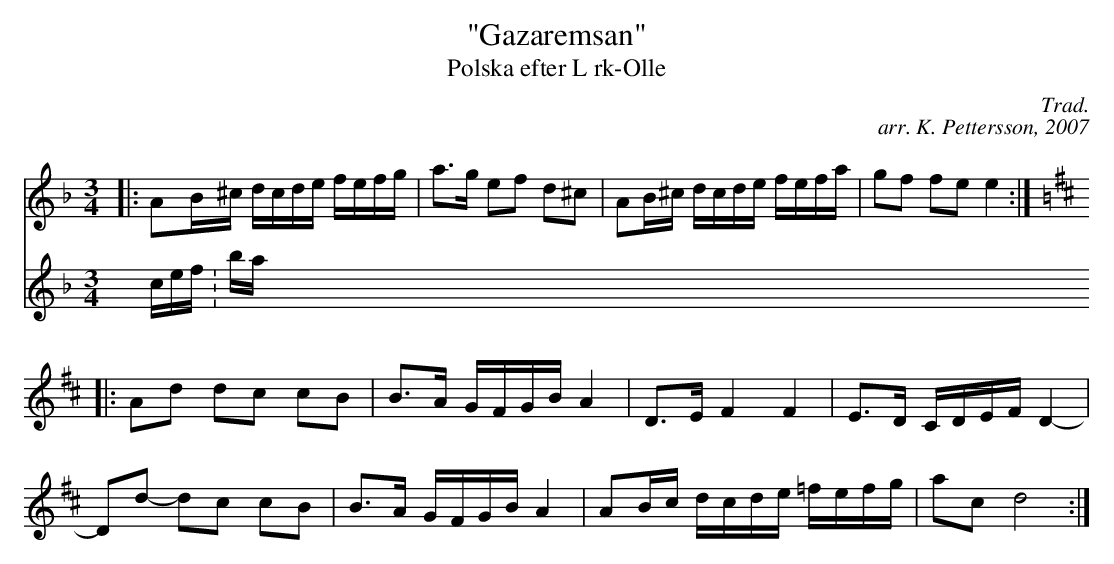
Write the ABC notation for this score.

X:1
T: "Gazaremsan"
T: Polska efter L rk-Olle
C: Trad.
C: arr. K. Pettersson, 2007
M: 3/4
L: 1/16
K: Dm
V: 1
|: A2B^c dcde fefg | a3g e2f2 d2^c2 | A2B^c dcde fefa | g2f2 f2e2 e4 :|
K:D
|: A2d2 d2c2 c2B2 | B3A GFGB A4 | D3E F4 F4 | E3D CDEF D4- |
D2d2- d2c2 c2B2 | B3A GFGB A4 | A2Bc dcde =fefg | a2c2 d8 :|
V: 2
V: 3
clef: bass
